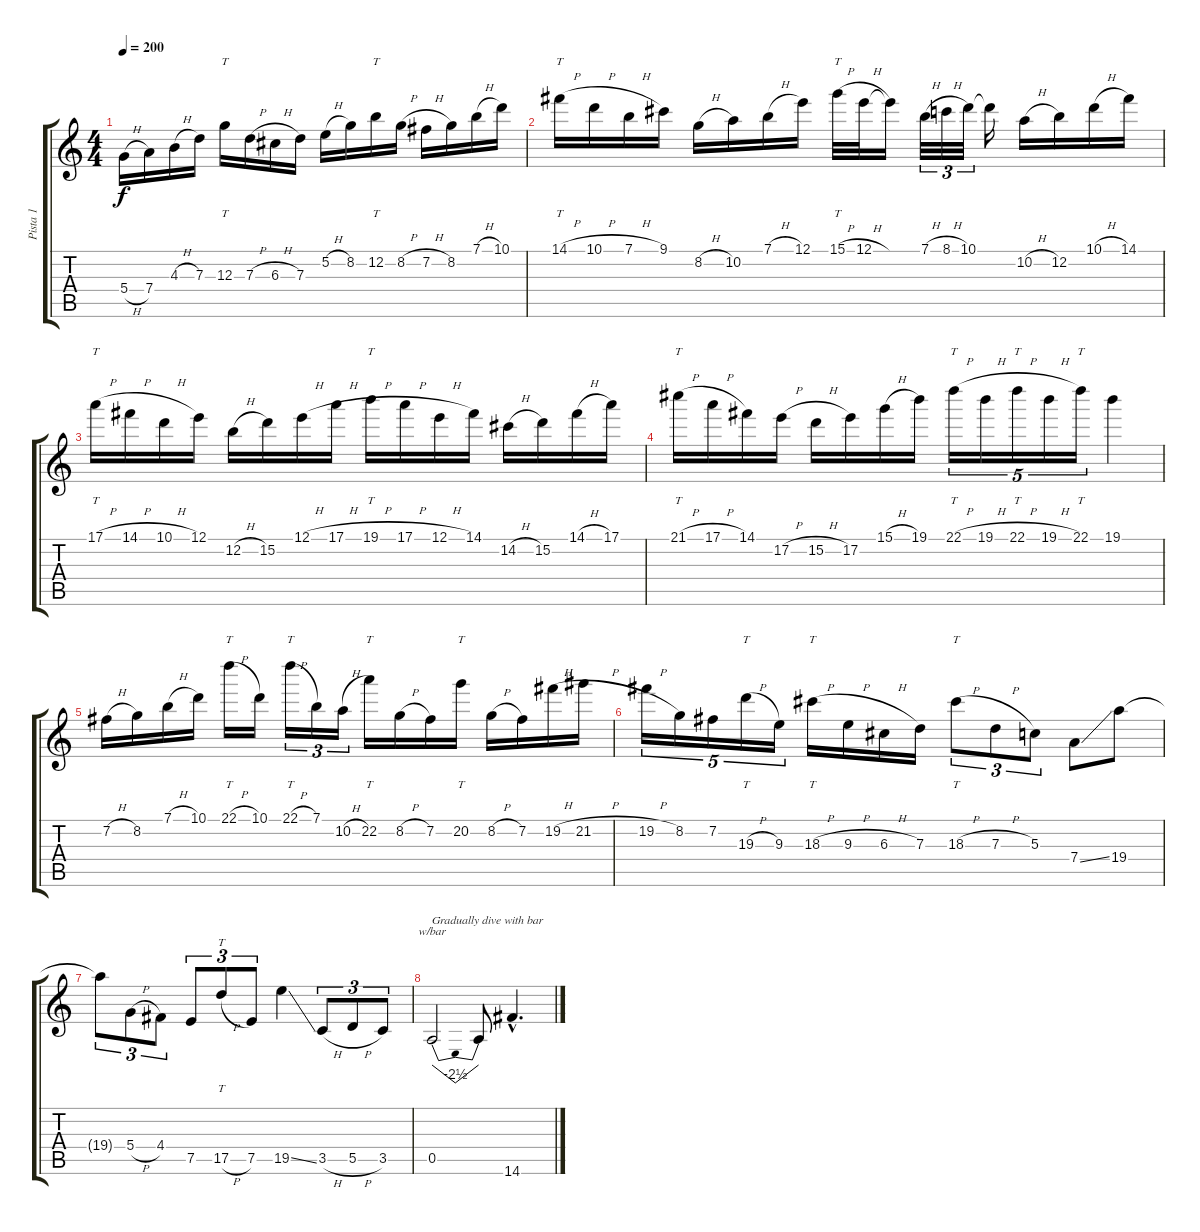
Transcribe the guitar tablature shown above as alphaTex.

\track ("Pista 1" "Pista 1") {instrument distortionguitar}
\staff {score tabs}
\tuning (E4 B3 G3 D3 A2 E2) {hide}
\ts (4 4)
\tempo 200
\clef g2
\ks c
5.4{h}.16{dy f} 7.4.16 4.3{h}.16 7.3.16 12.3.16{tt} 7.3{h}.16 6.3{h}.16 7.3.16 5.2{h}.16 8.2.16 12.2.16{tt} 8.2{h}.16 7.2{h}.16 8.2.16 7.1{h}.16 10.1.16 |
14.1{h}.16{tt} 10.1{h}.16 7.1{h}.16 9.1.16 8.2{h}.16 10.2.16 7.1{h}.16 12.1.16 15.1{h}.32{tt} 12.1{h}.32 12.1{t}.16 7.1{h}.32{tu (3 2)} 8.1{h}.32{tu (3 2)} 10.1.32{tu (3 2)} 10.1{t}.16 10.2{h}.16 12.2.16 10.1{h}.16 14.1.16 |
17.1{h}.16{tt} 14.1{h}.16 10.1{h}.16 12.1.16 12.2{h}.16 15.2.16 12.1{h}.16 17.1{h}.16 19.1{h}.16{tt} 17.1{h}.16 12.1{h}.16 14.1.16 14.2{h}.16 15.2.16 14.1{h}.16 17.1.16 |
21.1{h}.16{tt} 17.1{h}.16 14.1.16 17.2{h}.16 15.2{h}.16 17.2.16 15.1{h}.16 19.1.16 22.1{h}.16{tt tu (5 4)} 19.1{h}.16{tu (5 4)} 22.1{h}.16{tt tu (5 4)} 19.1{h}.16{tu (5 4)} 22.1.16{tt tu (5 4)} 19.1.4 |
7.2{h}.16 8.2.16 7.1{h}.16 10.1.16 22.1{h}.16{tt} 10.1.16 22.1{h}.16{tt tu (3 2)} 7.1.16{tu (3 2)} 10.2{h}.16{tu (3 2)} 22.2.16{tt} 8.2{h}.16 7.2.16 20.2.16{tt} 8.2{h}.16 7.2.16 19.2{h}.16 21.2{h}.16 |
19.2{h}.16{tu (5 4)} 8.2.16{tu (5 4)} 7.2.16{tu (5 4)} 19.3{h}.16{tt tu (5 4)} 9.3.16{tu (5 4)} 18.3{h}.16{tt} 9.3{h}.16 6.3{h}.16 7.3.16 18.3{h}.8{tt tu (3 2)} 7.3{h}.8{tu (3 2)} 5.3.8{tu (3 2)} 7.4{ss}.8 19.4.8 |
19.4{t}.8{tu (3 2)} 5.4{h}.8{tu (3 2)} 4.4.8{tu (3 2)} 7.5.8{tu (3 2)} 17.5{h}.8{tt tu (3 2)} 7.5.8{tu (3 2)} 19.5{ss}.4 3.5{h}.8{tu (3 2)} 5.5{h}.8{tu (3 2)} 3.5.8{tu (3 2)} |
0.5.2{tbe (dip default 0 0 30 -10 60 0) txt "Gradually dive with bar"} 0.5{t}.8 14.6{hac}.4{d}
